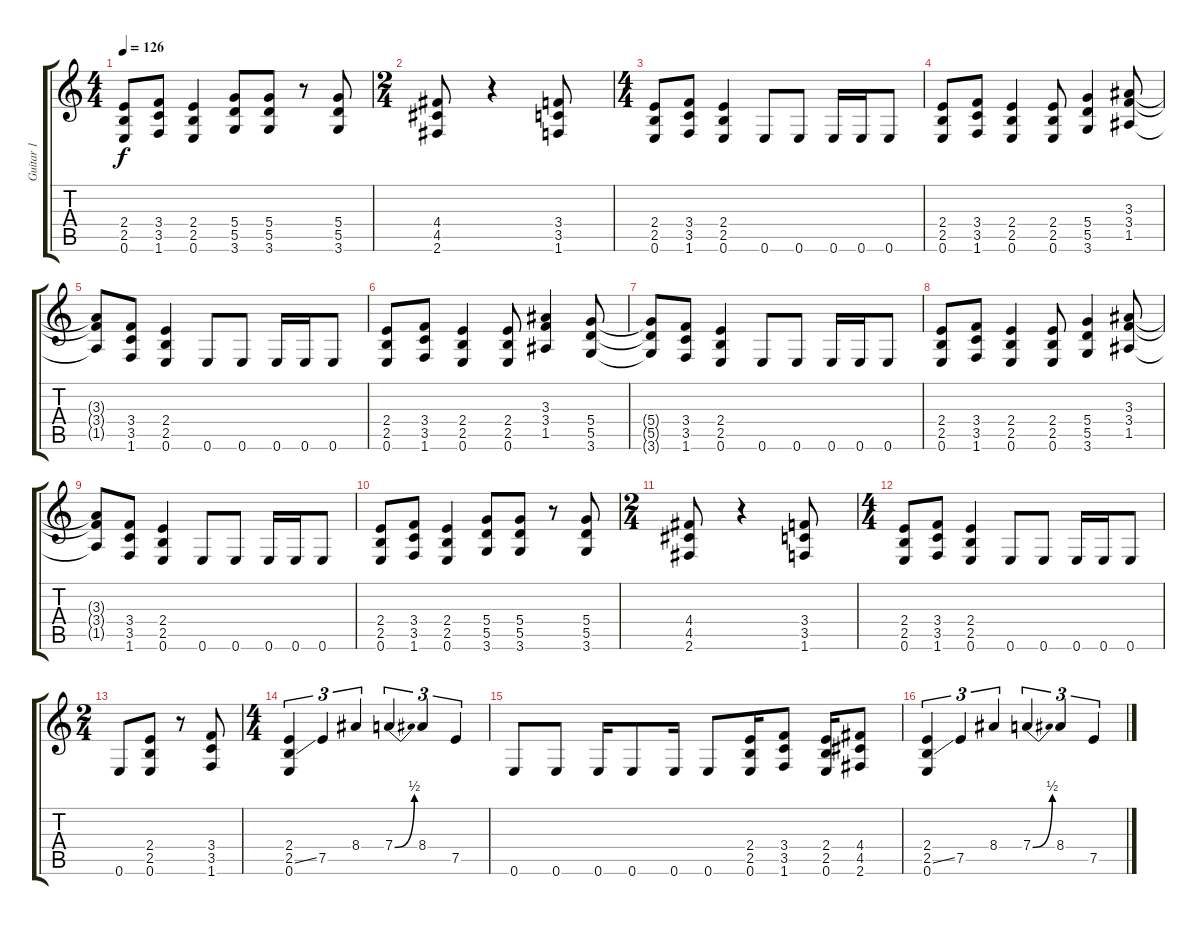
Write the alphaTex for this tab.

\track ("Guitar 1" "Guitar 1") {instrument distortionguitar}
\staff {score tabs}
\tuning (E4 B3 G3 D3 A2 E2) {hide}
\ts (4 4)
\tempo 126
\clef g2
\ks c
(2.4 2.5 0.6).8{dy f} (3.4 3.5 1.6).8 (2.4 2.5 0.6).4 (5.4 5.5 3.6).8 (5.4 5.5 3.6).8 r.8 (5.4 5.5 3.6).8 |
\ts (2 4)
(4.4 4.5 2.6).8 r.4 (3.4 3.5 1.6).8 |
\ts (4 4)
(2.4 2.5 0.6).8 (3.4 3.5 1.6).8 (2.4 2.5 0.6).4 0.6.8 0.6.8 0.6.16 0.6.16 0.6.8 |
(2.4 2.5 0.6).8 (3.4 3.5 1.6).8 (2.4 2.5 0.6).4 (2.4 2.5 0.6).8 (5.4 5.5 3.6).4 (3.3 3.4 1.5).8 |
(3.3{t} 3.4{t} 1.5{t}).8 (3.4 3.5 1.6).8 (2.4 2.5 0.6).4 0.6.8 0.6.8 0.6.16 0.6.16 0.6.8 |
(2.4 2.5 0.6).8 (3.4 3.5 1.6).8 (2.4 2.5 0.6).4 (2.4 2.5 0.6).8 (3.3 3.4 1.5).4 (5.4 5.5 3.6).8 |
(5.4{t} 5.5{t} 3.6{t}).8 (3.4 3.5 1.6).8 (2.4 2.5 0.6).4 0.6.8 0.6.8 0.6.16 0.6.16 0.6.8 |
(2.4 2.5 0.6).8 (3.4 3.5 1.6).8 (2.4 2.5 0.6).4 (2.4 2.5 0.6).8 (5.4 5.5 3.6).4 (3.3 3.4 1.5).8 |
(3.3{t} 3.4{t} 1.5{t}).8 (3.4 3.5 1.6).8 (2.4 2.5 0.6).4 0.6.8 0.6.8 0.6.16 0.6.16 0.6.8 |
(2.4 2.5 0.6).8 (3.4 3.5 1.6).8 (2.4 2.5 0.6).4 (5.4 5.5 3.6).8 (5.4 5.5 3.6).8 r.8 (5.4 5.5 3.6).8 |
\ts (2 4)
(4.4 4.5 2.6).8 r.4 (3.4 3.5 1.6).8 |
\ts (4 4)
(2.4 2.5 0.6).8 (3.4 3.5 1.6).8 (2.4 2.5 0.6).4 0.6.8 0.6.8 0.6.16 0.6.16 0.6.8 |
\ts (2 4)
0.6.8 (2.4 2.5 0.6).8 r.8 (3.4 3.5 1.6).8 |
\ts (4 4)
(2.4 2.5{ss} 0.6).4{tu (3 2)} 7.5.4{tu (3 2)} 8.4.4{tu (3 2)} 7.4{be (bend 0 0 60 2)}.4{tu (3 2)} 8.4.4{tu (3 2)} 7.5.4{tu (3 2)} |
0.6.8 0.6.8 0.6.16 0.6.8 0.6.16 0.6.8 (2.4 2.5 0.6).16 (3.4 3.5 1.6).8 (2.4 2.5 0.6).16 (4.4 4.5 2.6).8 |
(2.4 2.5{ss} 0.6).4{tu (3 2)} 7.5.4{tu (3 2)} 8.4.4{tu (3 2)} 7.4{be (bend 0 0 60 2)}.4{tu (3 2)} 8.4.4{tu (3 2)} 7.5.4{tu (3 2)}
